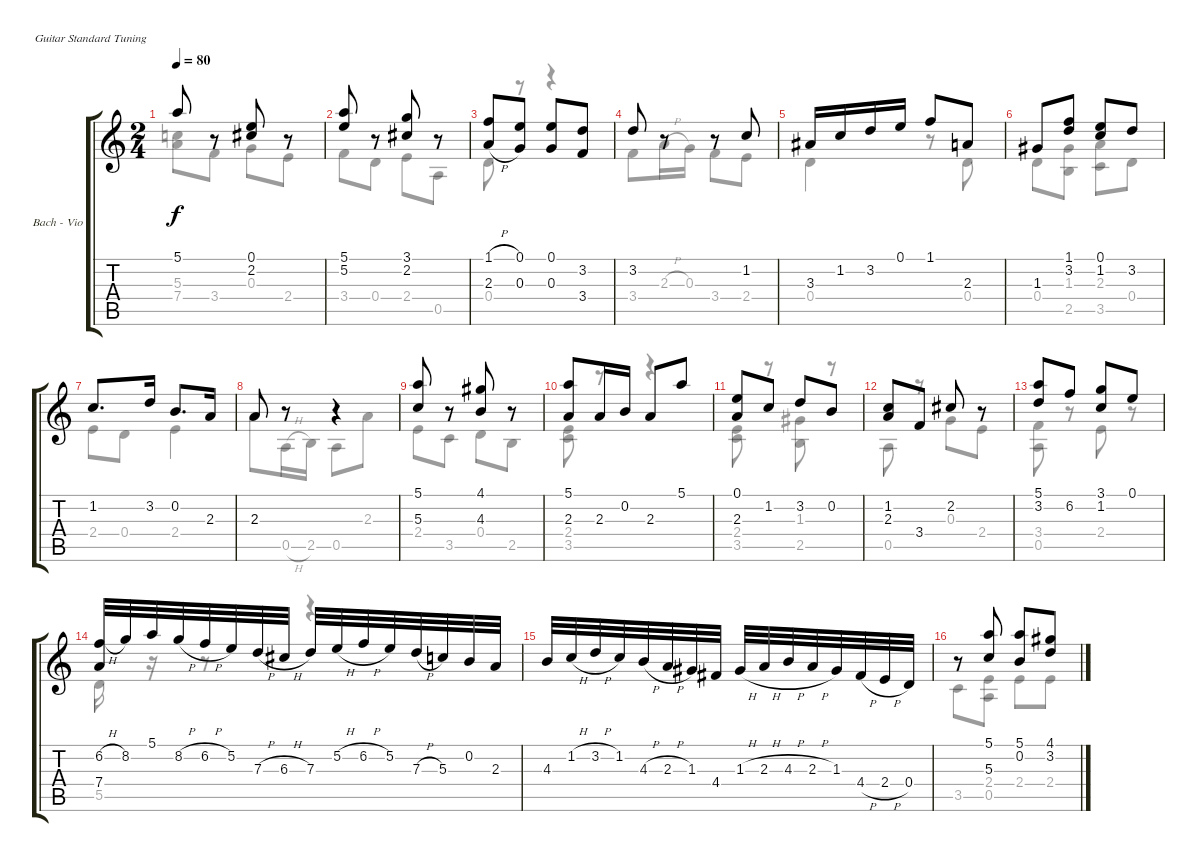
\bracketExtendMode groupsimilarinstruments
\firstSystemTrackNameOrientation horizontal
\otherSystemsTrackNameOrientation horizontal
\track ("Bach - Violin Sonata No. 2 BWV 1003 - Fugue" "Bach - Vio") {instrument acousticguitarnylon}
\staff {score tabs}
\tuning (E4 B3 G3 D3 A2 E2)
\voice
\ts (2 4)
\tempo 80
\clef g2
\ks c
5.1.8{dy f} r.8 (0.1 2.2).8 r.8 |
(5.1 5.2).8 r.8 (3.1 2.2).8 r.8 |
(1.1{h} 2.3{h}).8 (0.1 0.3).8 (0.1 0.3).8 (3.2 3.4).8 |
3.2.8 r.8 r.8 1.2.8 |
3.3.16 1.2.16 3.2.16 0.1.16 1.1.8 2.3.8 |
1.3.8 (1.1 3.2).8 (0.1 1.2).8 3.2.8 |
1.2.8{d} 3.2.16 0.2.8{d} 2.3.16 |
2.3.8 r.8 r.4 |
(5.1 5.3).8 r.8 (4.1 4.3).8 r.8 |
(5.1 2.3).8 2.3.16 0.2.16 2.3.8 5.1.8 |
(0.1 2.3).8 1.2.8 3.2.8 0.2.8 |
(1.2 2.3).8 3.4.8 2.2.8 r.8 |
(5.1 3.2).8 6.2.8 (3.1 1.2).8 0.1.8 |
(6.2{h} 7.4).32 8.2.32 5.1.32 8.2{h}.32 6.2{h}.32 5.2.32 7.3{h}.32 6.3{h}.32 7.3.32 5.2{h}.32 6.2{h}.32 5.2.32 7.3{h}.32 5.3.32 0.2.32 2.3.32 |
4.3.32 1.2{h}.32 3.2{h}.32 1.2.32 4.3{h}.32 2.3{h}.32 1.3.32 4.4.32 1.3{h}.32 2.3{h}.32 4.3{h}.32 2.3{h}.32 1.3.32 4.4{h}.32 2.4{h}.32 0.4.32 |
r.8 (5.1 5.3).8 (5.1 0.2).8 (4.1 3.2).8
\voice
\clef g2
\ottava regular
\simile none
\ks c
(5.3 7.4).8{dy f} 3.4.8 0.3.8 2.4.8 |
3.4.8 0.4.8 2.4.8 0.5.8 |
0.4.8 r.8 r.4 |
3.4.8 2.3{h}.16 0.3.16 3.4.8 2.4.8 |
0.4.4 r.8 0.4.8 |
0.4.8 (1.3 2.5).8 (2.3 3.5).8 0.4.8 |
2.4.8 0.4.8 2.4.4 |
2.3.8 0.5{h}.16 2.5.16 0.5.8 2.3.8 |
2.4.8 3.5.8 0.4.8 2.5.8 |
(2.4 3.5).8 r.8 r.4 |
(2.4 3.5).8 r.8 (1.3 2.5).8 r.8 |
0.5.8 r.8 0.3.8 2.4.8 |
(3.4 0.5).8 r.8 2.4.8 r.8 |
5.5.16 r.16 r.8 r.4 |
|
3.5.8 (2.4 0.5).8 2.4.8 2.4.8
